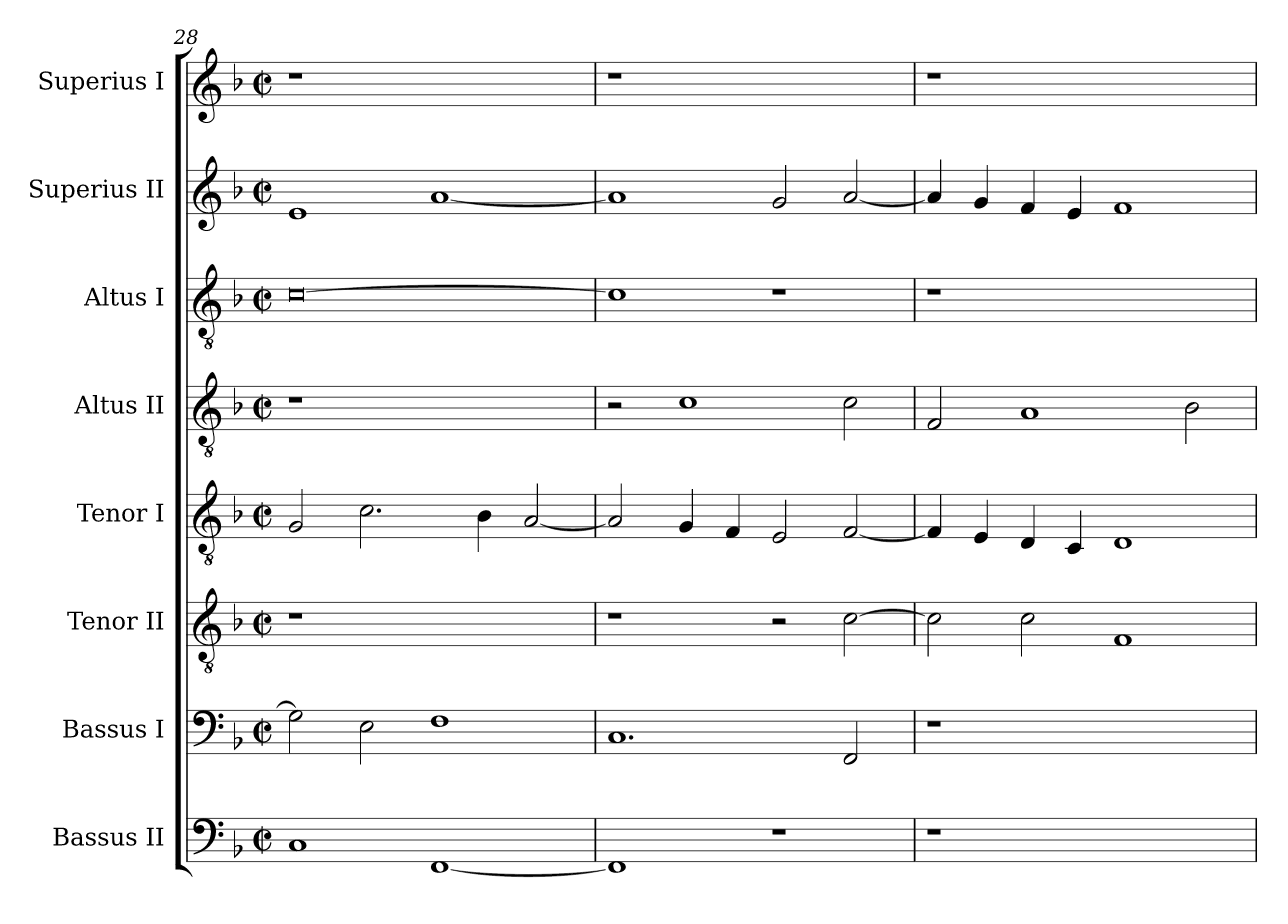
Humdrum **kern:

**kern	**kern	**kern	**kern	**kern	**kern	**kern	**kern
*part8	*part7	*part6	*part5	*part4	*part3	*part2	*part1
*staff8	*staff7	*staff6	*staff5	*staff4	*staff3	*staff2	*staff1
*I"Bassus II	*I"Bassus I	*I"Tenor II	*I"Tenor I	*I"Altus II	*I"Altus I	*I"Superius II	*I"Superius I
*I'B.	*I'B.	*I'T.	*I'T.	*	*	*I'S.	*I'S.
*clefF4	*clefF4	*clefGv2	*clefGv2	*clefGv2	*clefGv2	*clefG2	*clefG2
*	*	*ITrd7c12	*ITrd7c12	*ITrd7c12	*ITrd7c12	*	*
*k[b-]	*k[b-]	*k[b-]	*k[b-]	*k[b-]	*k[b-]	*k[b-]	*k[b-]
*F:	*F:	*F:	*F:	*F:	*F:	*F:	*F:
*M2/2	*M2/2	*M2/2	*M2/2	*M2/2	*M2/2	*M2/2	*M2/2
*met(c|)	*met(c|)	*met(c|)	*met(c|)	*met(c|)	*met(c|)	*met(c|)	*met(c|)
=28	=28	=28	=28	=28	=28	=28	=28
!	!	!LO:N:vis=1	!	!LO:N:vis=1	!	!	!LO:N:vis=1
1Ci	2Gi\]	1r	2GGi/	1r	[>0Ci	1ei	1r
.	2Ei\	.	2.Ci\	.	.	.	.
[<1FFi	1Fi	1ryy	.	1ryy	.	[<1ai	1ryy
.	.	.	4BB-i\	.	.	.	.
.	.	.	[<2AAi/	.	.	.	.
=29	=29	=29	=29	=29	=29	=29	=29
!	!	!	!	!	!	!	!LO:N:vis=1
1FFi]	1.Ci	1r	2AAi/]	2r	1Ci]	1ai]	1r
.	.	.	4GGi/	1Ci	.	.	.
.	.	.	4FFi/	.	.	.	.
1r	.	2r	2EEi/	.	1r	2gi/	1ryy
.	2FFi/	[>2Ci\	[<2FFi/	2Ci\	.	[<2ai/	.
=30	=30	=30	=30	=30	=30	=30	=30
!LO:N:vis=1	!LO:N:vis=1	!	!	!	!LO:N:vis=1	!	!LO:N:vis=1
1r	1r	2Ci\]	4FFi/]	2FFi/	1r	4ai/]	1r
.	.	.	4EEi/	.	.	4gi/	.
.	.	2Ci\	4DDi/	1AAi	.	4fi/	.
.	.	.	4CCi/	.	.	4ei/	.
1ryy	1ryy	1FFi	1DDi	.	1ryy	1fi	1ryy
.	.	.	.	2BB-i\	.	.	.
=	=	=	=	=	=	=	=
*-	*-	*-	*-	*-	*-	*-	*-
